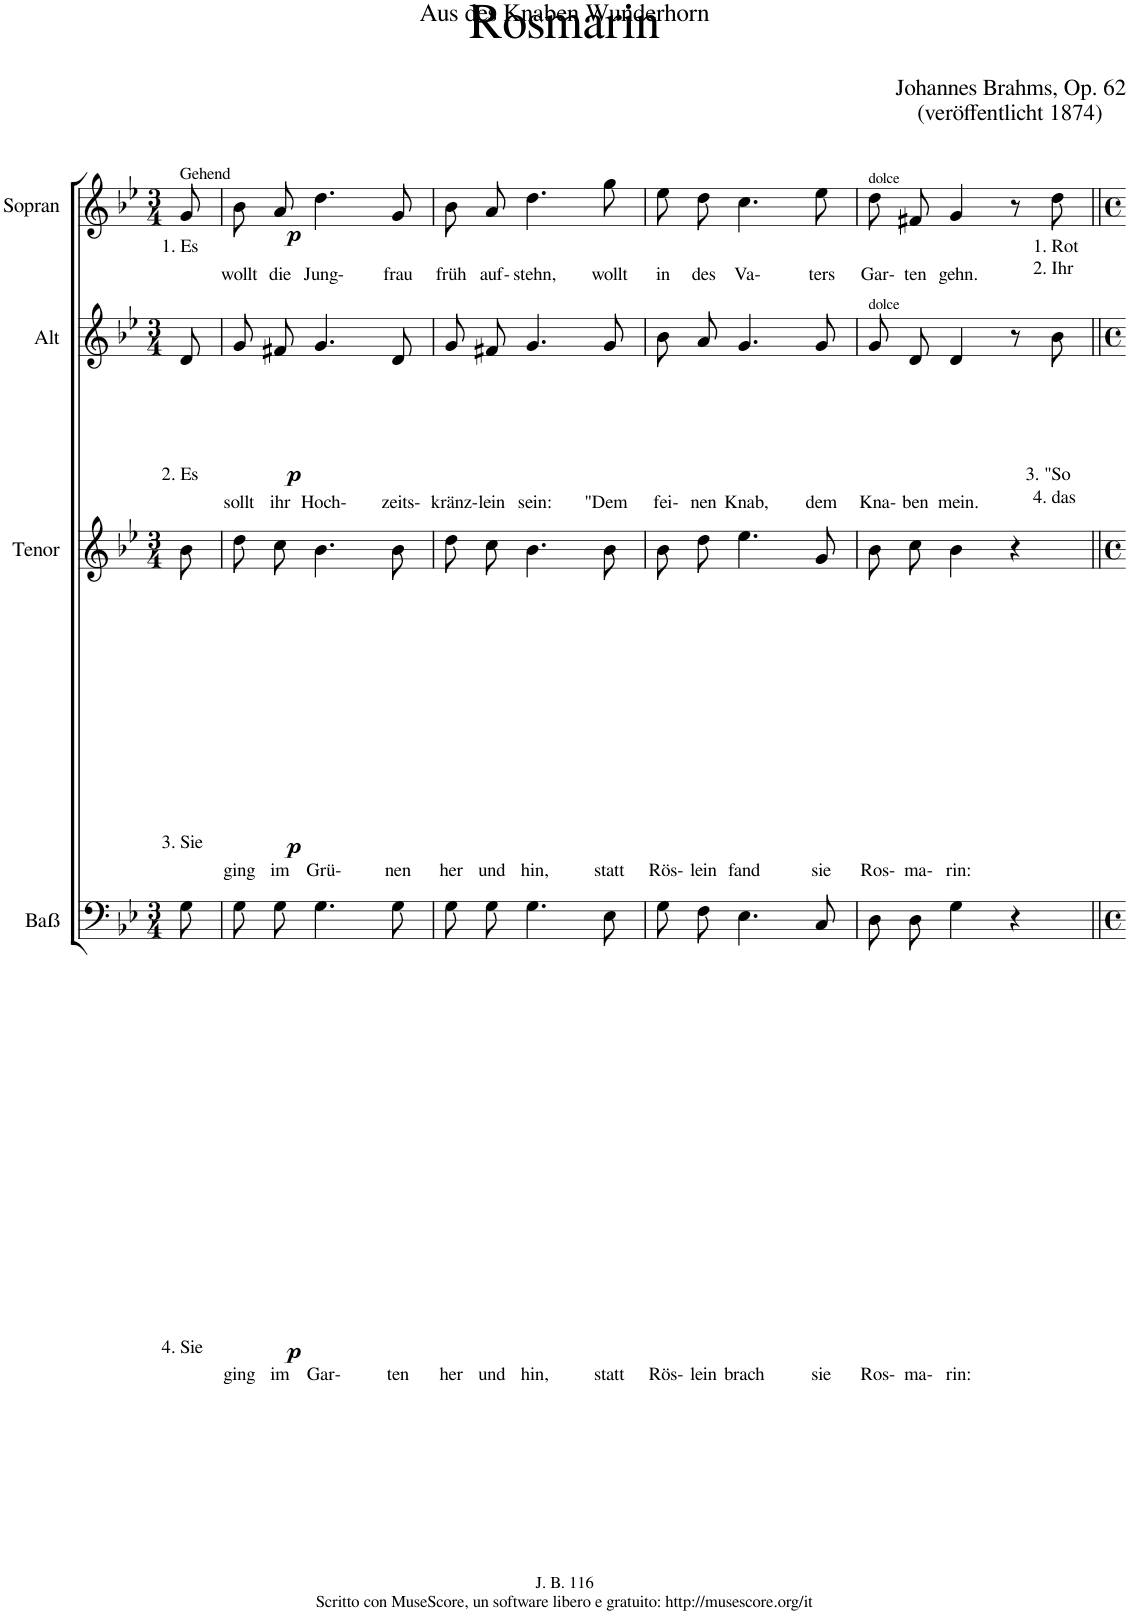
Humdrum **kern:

**kern	**text	**dynam	**kern	**text	**dynam	**kern	**text	**text	**dynam	**kern	**text	**text	**dynam
*part4	*part4	*part4	*part3	*part3	*part3	*part2	*part2	*part2	*part2	*part1	*part1	*part1	*part1
*staff4	*staff4	*staff4	*staff3	*staff3	*staff3	*staff2	*staff2	*staff2	*staff2	*staff1	*staff1	*staff1	*staff1
*I"Baẞ	*	*	*I"Tenor	*	*	*I"Alt	*	*	*	*I"Sopran	*	*	*
*clefF4	*	*	*clefG2	*	*	*clefG2	*	*	*	*clefG2	*	*	*
*k[b-e-]	*	*	*k[b-e-]	*	*	*k[b-e-]	*	*	*	*k[b-e-]	*	*	*
*M3/4	*	*	*M3/4	*	*	*M3/4	*	*	*	*M3/4	*	*	*
=1	=1	=1	=1	=1	=1	=1	=1	=1	=1	=1	=1	=1	=1
!	!	!	!	!	!	!	!	!	!	!LO:TX:a:t=Gehend	!	!	!
!	!LO:LY:b	!LO:DY:b	!	!LO:LY:b	!LO:DY:b	!	!LO:LY:b	!	!LO:DY:b	!	!LO:LY:b	!	!LO:DY:b
8G\	4. Sie	p	8b-\	3. Sie	p	8d/	2. Es	.	p	8g/	1. Es	.	p
=2	=2	=2	=2	=2	=2	=2	=2	=2	=2	=2	=2	=2	=2
!	!LO:LY:b	!	!	!LO:LY:b	!	!	!LO:LY:b	!	!	!	!LO:LY:b	!	!
8G\L	ging	.	8dd\L	ging	.	8g/L	sollt	.	.	8b-/L	wollt	.	.
!	!LO:LY:b	!	!	!LO:LY:b	!	!	!LO:LY:b	!	!	!	!LO:LY:b	!	!
8G\J	im	.	8cc\J	im	.	8f#X/J	ihr	.	.	8a/J	die	.	.
!	!LO:LY:b	!	!	!LO:LY:b	!	!	!LO:LY:b	!	!	!	!LO:LY:b	!	!
4.G\	Gar-	.	4.b-\	Grü-	.	4.g/	Hoch-	.	.	4.dd\	Jung-	.	.
!	!LO:LY:b	!	!	!LO:LY:b	!	!	!LO:LY:b	!	!	!	!LO:LY:b	!	!
8G\	ten	.	8b-\	nen	.	8d/	zeits-	.	.	8g/	frau	.	.
=3	=3	=3	=3	=3	=3	=3	=3	=3	=3	=3	=3	=3	=3
!	!LO:LY:b	!	!	!LO:LY:b	!	!	!LO:LY:b	!	!	!	!LO:LY:b	!	!
8G\L	her	.	8dd\L	her	.	8g/L	kränz-	.	.	8b-/L	früh	.	.
!	!LO:LY:b	!	!	!LO:LY:b	!	!	!LO:LY:b	!	!	!	!LO:LY:b	!	!
8G\J	und	.	8cc\J	und	.	8f#X/J	lein	.	.	8a/J	auf-	.	.
!	!LO:LY:b	!	!	!LO:LY:b	!	!	!LO:LY:b	!	!	!	!LO:LY:b	!	!
4.G\	hin,	.	4.b-\	hin,	.	4.g/	sein:	.	.	4.dd\	stehn,	.	.
!	!LO:LY:b	!	!	!LO:LY:b	!	!	!LO:LY:b	!	!	!	!LO:LY:b	!	!
8E-\	statt	.	8b-\	statt	.	8g/	"Dem	.	.	8gg\	wollt	.	.
=4	=4	=4	=4	=4	=4	=4	=4	=4	=4	=4	=4	=4	=4
!	!LO:LY:b	!	!	!LO:LY:b	!	!	!LO:LY:b	!	!	!	!LO:LY:b	!	!
8G\L	Rös-	.	8b-\L	Rös-	.	8b-/L	fei-	.	.	8ee-\L	in	.	.
!	!LO:LY:b	!	!	!LO:LY:b	!	!	!LO:LY:b	!	!	!	!LO:LY:b	!	!
8F\J	lein	.	8dd\J	lein	.	8a/J	nen	.	.	8dd\J	des	.	.
!	!LO:LY:b	!	!	!LO:LY:b	!	!	!LO:LY:b	!	!	!	!LO:LY:b	!	!
4.E-\	brach	.	4.ee-\	fand	.	4.g/	Knab,	.	.	4.cc\	Va-	.	.
!	!LO:LY:b	!	!	!LO:LY:b	!	!	!LO:LY:b	!	!	!	!LO:LY:b	!	!
8C/	sie	.	8g/	sie	.	8g/	dem	.	.	8ee-\	ters	.	.
=5	=5	=5	=5	=5	=5	=5	=5	=5	=5	=5	=5	=5	=5
!	!	!	!	!	!	!	!	!	!	!LO:TX:a:t=dolce	!	!	!
!	!	!	!	!	!	!LO:TX:a:t=dolce	!	!	!	!	!	!	!
!	!LO:LY:b	!	!	!LO:LY:b	!	!	!LO:LY:b	!	!	!	!LO:LY:b	!	!
8D\L	Ros-	.	8b-\L	Ros-	.	8g/L	Kna-	.	.	8dd/L	Gar-	.	.
!	!LO:LY:b	!	!	!LO:LY:b	!	!	!LO:LY:b	!	!	!	!LO:LY:b	!	!
8D\J	ma-	.	8cc\J	ma-	.	8d/J	ben	.	.	8f#X/J	ten	.	.
!	!LO:LY:b	!	!	!LO:LY:b	!	!	!LO:LY:b	!	!	!	!LO:LY:b	!	!
4G\	rin:	.	4b-\	rin:	.	4d/	mein.	.	.	4g/	gehn.	.	.
4r	.	.	4r	.	.	8r	.	.	.	8r	.	.	.
!	!	!	!	!	!	!	!LO:LY:b	!LO:LY:b	!	!	!LO:LY:b	!LO:LY:b	!
.	.	.	.	.	.	8b-\	3. "So	4. das	.	8dd\	1. Rot	2. Ihr	.
=||	=||	=||	=||	=||	=||	=||	=||	=||	=||	=||	=||	=||	=||
*-	*-	*-	*-	*-	*-	*-	*-	*-	*-	*-	*-	*-	*-
